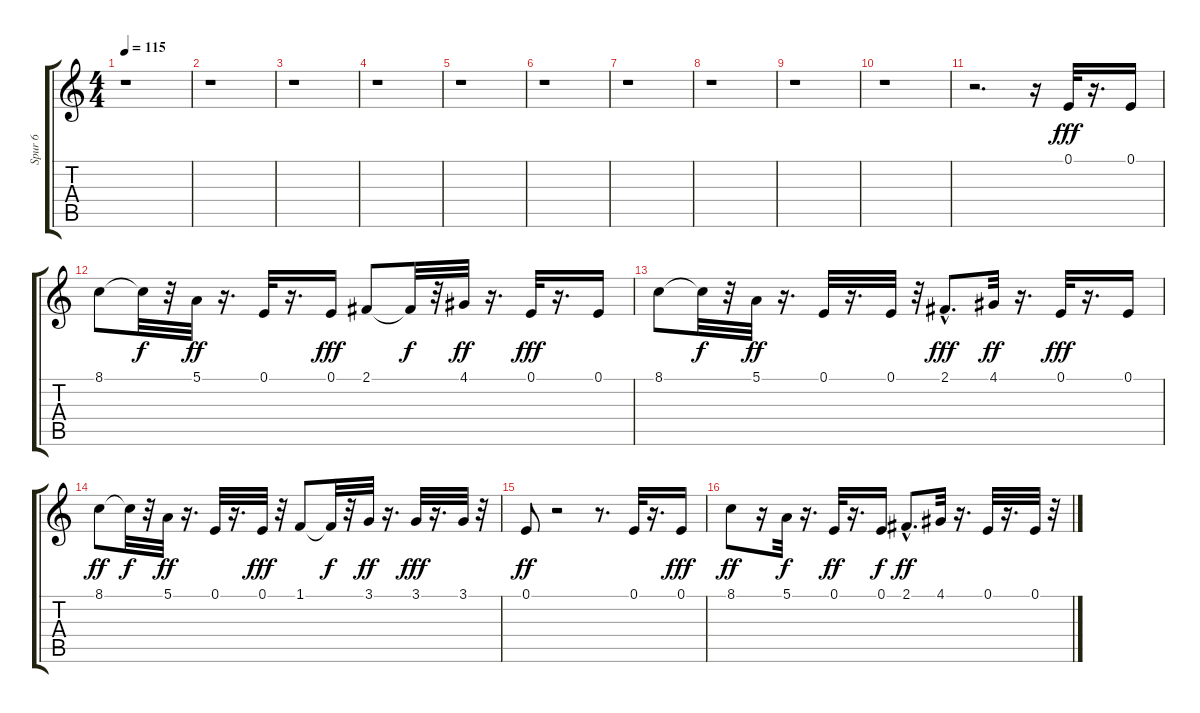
\track ("Spur 6" "Spur 6") {instrument trumpet}
\staff {score tabs}
\tuning (E4 B3 G3 D3 A2 E2) {hide}
\ts (4 4)
\tempo 115
\clef g2
\ks c
r.1{dy fff} |
r.1 |
r.1 |
r.1 |
r.1 |
r.1 |
r.1 |
r.1 |
r.1 |
r.1 |
r.2{d} r.16 0.1.32 r.16{d} 0.1.16 |
8.1.8 8.1{t}.32{dy f} r.32 5.1.32{dy ff} r.16{d} 0.1.32 r.16{d} 0.1.16{dy fff} 2.1.8 2.1{t}.32{dy f} r.32 4.1.32{dy ff} r.16{d} 0.1.32{dy fff} r.16{d} 0.1.16 |
8.1.8 8.1{t}.32{dy f} r.32 5.1.32{dy ff} r.16{d} 0.1.32 r.16{d} 0.1.32 r.32 2.1{hac}.8{d dy fff} 4.1.32{dy ff} r.16{d} 0.1.32{dy fff} r.16{d} 0.1.16 |
8.1.8{dy ff} 8.1{t}.32{dy f} r.32 5.1.32{dy ff} r.16{d} 0.1.32 r.16{d} 0.1.32{dy fff} r.32 1.1.8 1.1{t}.32{dy f} r.32 3.1.32{dy ff} r.16{d} 3.1.32{dy fff} r.16{d} 3.1.32 r.32 |
0.1.8{dy ff} r.2 r.8{d} 0.1.32 r.16{d} 0.1.16{dy fff} |
8.1.8{dy ff} r.16 5.1.32{dy f} r.16{d} 0.1.32{dy ff} r.16{d} 0.1.16{dy f} 2.1{hac}.8{d dy ff} 4.1.32 r.16{d} 0.1.32 r.16{d} 0.1.32 r.32
